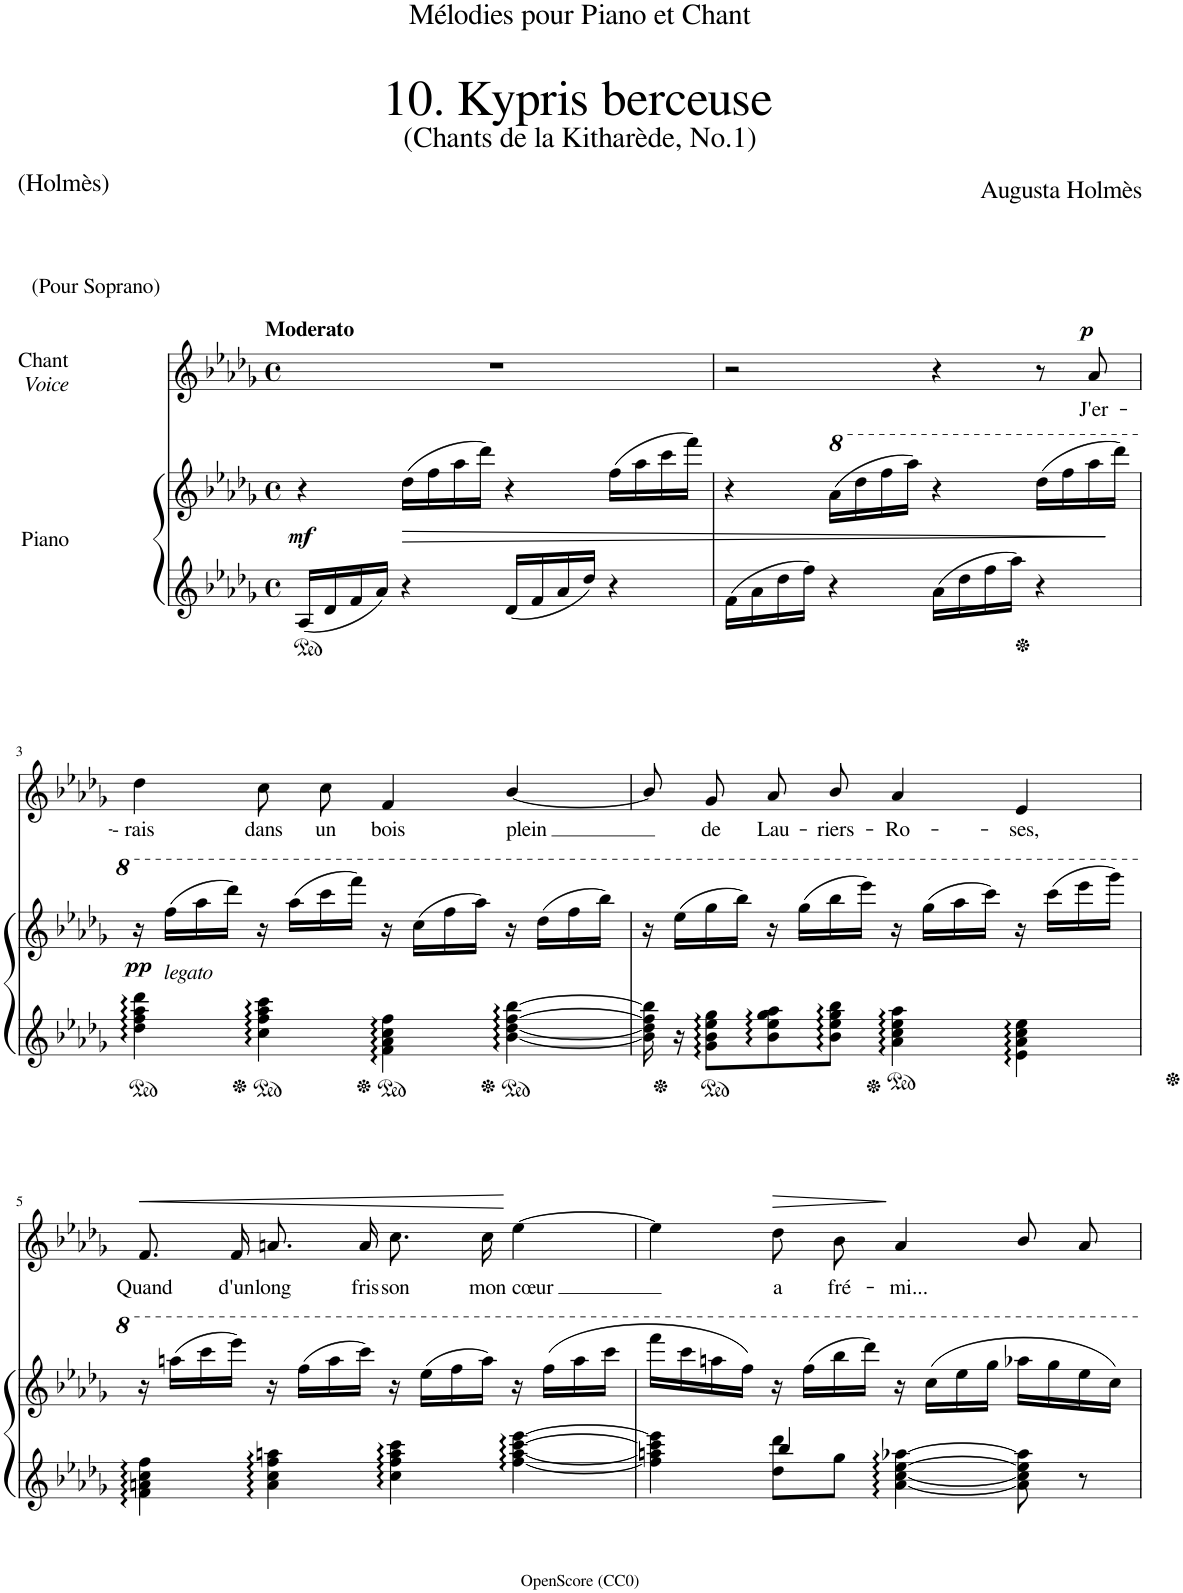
**kern	**kern	**dynam	**kern	**text	**dynam
*part2	*part2	*part2	*part1	*part1	*part1
*staff3	*staff2	*staff2/3	*staff1	*staff1	*staff1
*I"Piano	*	*	*I"Chant Voice	*	*
*I'Pno	*	*	*	*	*
*clefG2	*clefG2	*	*clefG2	*	*
*k[b-e-a-d-g-]	*k[b-e-a-d-g-]	*	*k[b-e-a-d-g-]	*	*
*M4/4	*M4/4	*	*M4/4	*	*
*met(c)	*met(c)	*	*met(c)	*	*
=1	=1	=1	=1	=1	=1
!	!	!	!LO:TX:a:B:t=Moderato	!	!
!	!	!	!LO:TX:a:t=(Pour Soprano)	!	!
!	!	!LO:DY:b	!	!	!
16A-/LL	4r	mf	1r	.	.
16d-/	.	.	.	.	.
16f/	.	.	.	.	.
16a-/JJ	.	.	.	.	.
!	!	!LO:HP:b	!	!	!
4r	(16dd-\LL	>	.	.	.
.	16ff\	.	.	.	.
.	16aa-\	.	.	.	.
.	16ddd-\JJ)	.	.	.	.
16d-/LL	4r	.	.	.	.
16f/	.	.	.	.	.
16a-/	.	.	.	.	.
16dd-/JJ	.	.	.	.	.
4r	(16ff\LL	.	.	.	.
.	16aa-\	.	.	.	.
.	16ccc\	.	.	.	.
.	16fff\JJ)	.	.	.	.
=2	=2	=2	=2	=2	=2
16f\LL	4r	.	2r	.	.
16a-\	.	.	.	.	.
16dd-\	.	.	.	.	.
16ff\JJ	.	.	.	.	.
4r	(16aa-\LL	.	.	.	.
.	16ddd-\	.	.	.	.
.	16fff\	.	.	.	.
.	16aaa-\JJ)	.	.	.	.
16a-\LL	4r	.	4r	.	.
16dd-\	.	.	.	.	.
16ff\	.	.	.	.	.
16aa-\JJ	.	.	.	.	.
4r	(16ddd-\LL	.	8r	.	.
.	16fff\	.	.	.	.
!	!	!	!	!LO:LY:b	!LO:DY:a
.	16aaa-\	.	8a-/	J'er-	p
.	16dddd-\JJ)	]	.	.	.
!!LO:LB:g=z
=3	=3	=3	=3	=3	=3
!	!	!LO:DY:b	!	!LO:LY:b	!
4dd-\ 4ff\ 4aa-\ 4ddd-\	16r	pp	4dd-\	-- rais	.
!	!LO:TX:b:i:t=legato	!	!	!	!
.	(16fff\LL	.	.	.	.
.	16aaa-\	.	.	.	.
.	16dddd-\JJ)	.	.	.	.
!	!	!	!	!LO:LY:b	!
4cc\ 4ff\ 4aa-\ 4ccc\	16r	.	8cc\L	dans	.
.	(16aaa-\LL	.	.	.	.
!	!	!	!	!LO:LY:b	!
.	16cccc\	.	8cc\J	un	.
.	16ffff\JJ)	.	.	.	.
!	!	!	!	!LO:LY:b	!
4f\ 4a-\ 4cc\ 4ff\	16r	.	4f/	bois	.
.	(16ccc\LL	.	.	.	.
.	16fff\	.	.	.	.
.	16aaa-\JJ)	.	.	.	.
!	!	!	!	!LO:LY:b	!
[4b-\ [4dd-\ [4ff\ [4bb-\	16r	.	[4b-/	plein	.
.	(16ddd-\LL	.	.	.	.
.	16fff\	.	.	.	.
.	16bbb-\JJ)	.	.	.	.
=4	=4	=4	=4	=4	=4
16b-\] 16dd-\] 16ff\] 16bb-\]	16r	.	8b-/L]	.	.
16r	(16eee-\LL	.	.	.	.
!	!	!	!	!LO:LY:b	!
8g-\ 8b-\ 8ee-\ 8gg-\L	16ggg-\	.	8g-/J	de	.
.	16bbb-\JJ)	.	.	.	.
!	!	!	!	!LO:LY:b	!
8b-\ 8ee-\ 8gg-\ 8aa-\	16r	.	8a-/L	Lau-	.
.	(16ggg-\LL	.	.	.	.
!	!	!	!	!LO:LY:b	!
8b-\ 8ee-\ 8gg-\ 8bb-\J	16bbb-\	.	8b-/J	-riers-	.
.	16eeee-\JJ)	.	.	.	.
!	!	!	!	!LO:LY:b	!
4a-\ 4cc\ 4ee-\ 4aa-\	16r	.	4a-/	-Ro-	.
.	(16ggg-\LL	.	.	.	.
.	16aaa-\	.	.	.	.
.	16cccc\JJ)	.	.	.	.
!	!	!	!	!LO:LY:b	!
4e-\ 4a-\ 4cc\ 4ee-\	16r	.	4e-/	-ses,	.
.	(16cccc\LL	.	.	.	.
.	16eeee-\	.	.	.	.
.	16gggg-\JJ)	.	.	.	.
!!LO:LB:g=z
=5	=5	=5	=5	=5	=5
!	!	!	!	!LO:LY:b	!LO:HP:b
4f\ 4an\ 4cc\ 4ff\	16r	.	8.f/L	Quand	<
.	(16aaan\LL	.	.	.	.
.	16cccc\	.	.	.	.
!	!	!	!	!LO:LY:b	!
.	16eeee-\JJ)	.	16f/Jk	d'un	.
!	!	!	!	!LO:LY:b	!
4a\ 4cc\ 4ff\ 4aan\	16r	.	8.an/L	long	.
.	(16fff\LL	.	.	.	.
.	16aaa\	.	.	.	.
!	!	!	!	!LO:LY:b	!
.	16cccc\JJ)	.	16a/Jk	fris-	.
!	!	!	!	!LO:LY:b	!
4cc\ 4ff\ 4aa\ 4ccc\	16r	.	8.cc\L	-son	.
.	(16eee-\LL	.	.	.	.
.	16fff\	.	.	.	.
!	!	!	!	!LO:LY:b	!
.	16aaa\JJ)	.	16cc\Jk	mon	.
!	!	!	!	!LO:LY:b	!
[4ff\ [<4aa\ [>4ccc\ [>4eee-\	16r	.	[4ee-\	cœur	[
.	(16fff\LL	.	.	.	.
.	16aaa\	.	.	.	.
.	16cccc\JJ	.	.	.	.
=6	=6	=6	=6	=6	=6
*^	*	*	*	*	*
4ff\] 4aan\] 4ccc\] 4eee-\]	4ryy	16ffff\LL	.	4ee-\]	.	.
.	.	16cccc\	.	.	.	.
.	.	16aaan\	.	.	.	.
.	.	16fff\JJ)	.	.	.	.
!	!	!	!	!	!LO:LY:b	!LO:HP:b
8dd-\ 8ddd-\L	4bb-/	16r	.	8dd-\L	a	>
.	.	(16fff\LL	.	.	.	.
!	!	!	!	!	!LO:LY:b	!
8gg-\J	.	16bbb-\	.	8b-\J	fré-	.
.	.	16dddd-\JJ)	.	.	.	.
!	!	!	!	!	!LO:LY:b	!
[4a-\ [<4cc\ [>4ee-\ [>4aa-X\	2ryy	16r	.	4a-/	-mi...	]
.	.	(16ccc\LL	.	.	.	.
.	.	16eee-\	.	.	.	.
.	.	16ggg-\JJ	.	.	.	.
8a-\] 8cc\] 8ee-\] 8aa-\]	.	16aaa-X\LL	.	8b-/L	.	.
.	.	16ggg-\	.	.	.	.
8r	.	16eee-\	.	8a-/J	.	.
.	.	16ccc\JJ)	.	.	.	.
*v	*v	*	*	*	*	*
=	=	=	=	=	=
*-	*-	*-	*-	*-	*-
